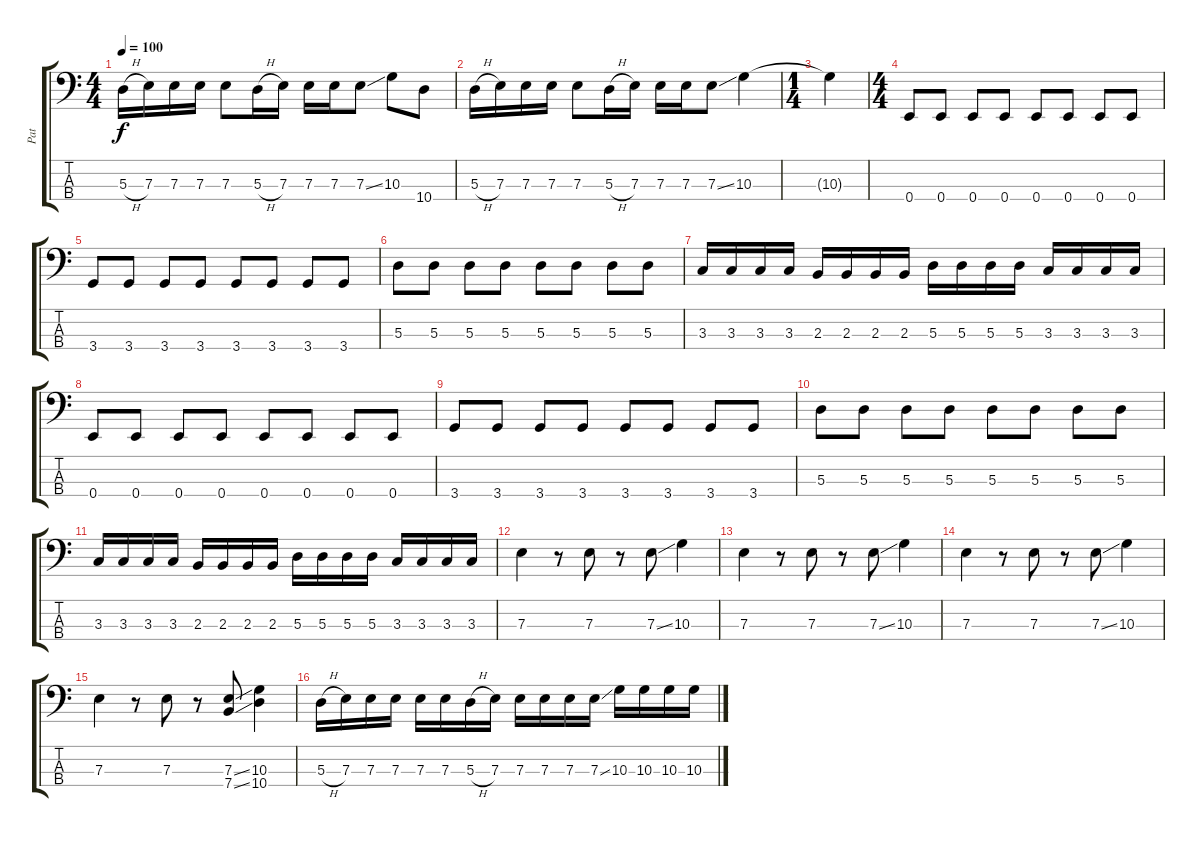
\track ("Pat" "Pat") {instrument electricbassfinger}
\staff {score tabs}
\tuning (G2 D2 A1 E1) {hide}
\ts (4 4)
\tempo 100
\clef f4
\ks c
5.3{h}.16{dy f} 7.3.16 7.3.16 7.3.16 7.3.8 5.3{h}.16 7.3.16 7.3.16 7.3.16 7.3{ss}.8 10.3.8 10.4.8 |
5.3{h}.16 7.3.16 7.3.16 7.3.16 7.3.8 5.3{h}.16 7.3.16 7.3.16 7.3.16 7.3{ss}.8 10.3.4 |
\ts (1 4)
10.3{t}.4 |
\ts (4 4)
0.4.8 0.4.8 0.4.8 0.4.8 0.4.8 0.4.8 0.4.8 0.4.8 |
3.4.8 3.4.8 3.4.8 3.4.8 3.4.8 3.4.8 3.4.8 3.4.8 |
5.3.8 5.3.8 5.3.8 5.3.8 5.3.8 5.3.8 5.3.8 5.3.8 |
3.3.16 3.3.16 3.3.16 3.3.16 2.3.16 2.3.16 2.3.16 2.3.16 5.3.16 5.3.16 5.3.16 5.3.16 3.3.16 3.3.16 3.3.16 3.3.16 |
0.4.8 0.4.8 0.4.8 0.4.8 0.4.8 0.4.8 0.4.8 0.4.8 |
3.4.8 3.4.8 3.4.8 3.4.8 3.4.8 3.4.8 3.4.8 3.4.8 |
5.3.8 5.3.8 5.3.8 5.3.8 5.3.8 5.3.8 5.3.8 5.3.8 |
3.3.16 3.3.16 3.3.16 3.3.16 2.3.16 2.3.16 2.3.16 2.3.16 5.3.16 5.3.16 5.3.16 5.3.16 3.3.16 3.3.16 3.3.16 3.3.16 |
7.3.4 r.8 7.3.8 r.8 7.3{ss}.8 10.3.4 |
7.3.4 r.8 7.3.8 r.8 7.3{ss}.8 10.3.4 |
7.3.4 r.8 7.3.8 r.8 7.3{ss}.8 10.3.4 |
7.3.4 r.8 7.3.8 r.8 (7.3{ss} 7.4{ss}).8 (10.3 10.4).4 |
5.3{h}.16 7.3.16 7.3.16 7.3.16 7.3.16 7.3.16 5.3{h}.16 7.3.16 7.3.16 7.3.16 7.3.16 7.3{ss}.16 10.3.16 10.3.16 10.3.16 10.3.16
